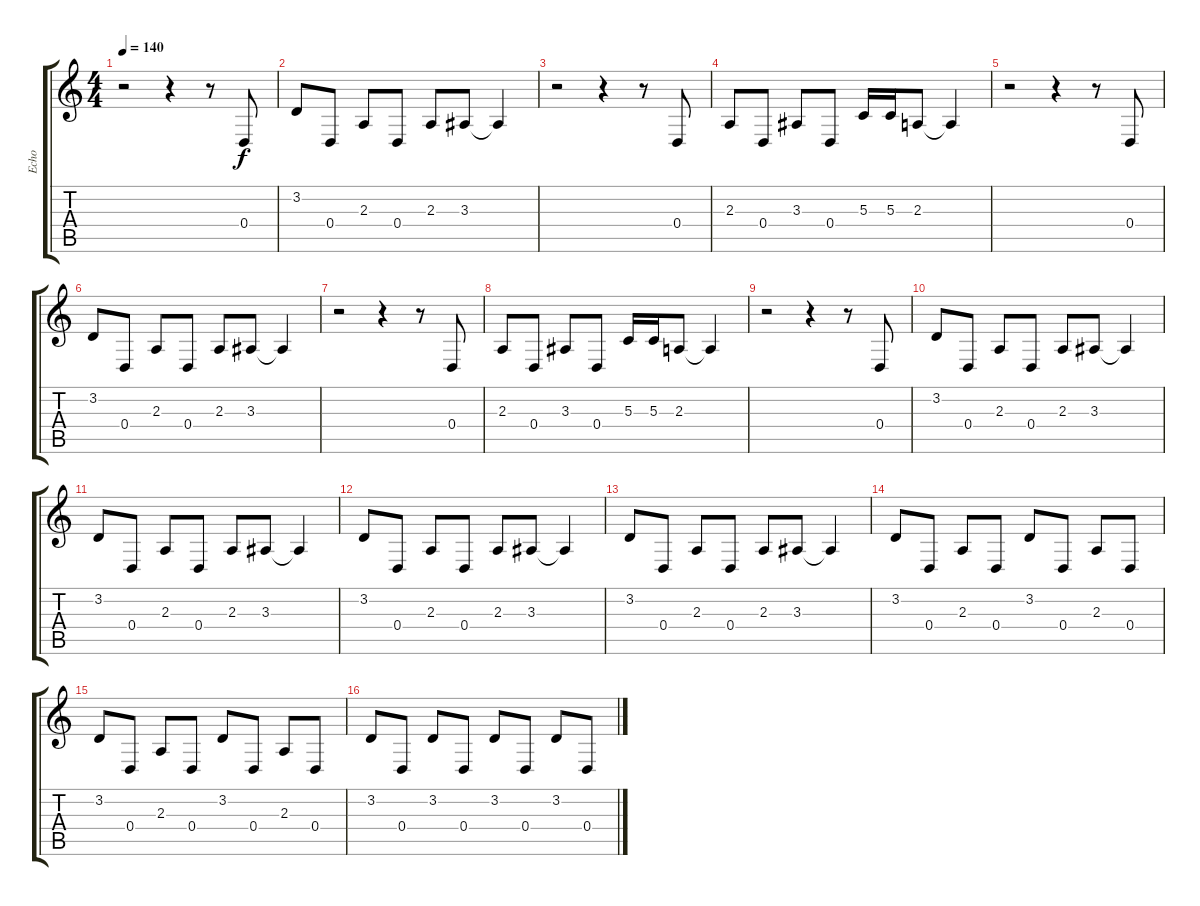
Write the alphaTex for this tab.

\track ("Echo" "Echo") {instrument fx7echoes}
\staff {score tabs}
\tuning (E4 B3 G3 D3 A2 D2) {hide}
\ts (4 4)
\tempo 140
\clef g2
\ks c
r.2{dy f} r.4 r.8 0.4.8 |
3.2.8 0.4.8 2.3.8 0.4.8 2.3.8 3.3.8 3.3{t}.4 |
r.2 r.4 r.8 0.4.8 |
2.3.8 0.4.8 3.3.8 0.4.8 5.3.16 5.3.16 2.3.8 2.3{t}.4 |
r.2 r.4 r.8 0.4.8 |
3.2.8 0.4.8 2.3.8 0.4.8 2.3.8 3.3.8 3.3{t}.4 |
r.2 r.4 r.8 0.4.8 |
2.3.8 0.4.8 3.3.8 0.4.8 5.3.16 5.3.16 2.3.8 2.3{t}.4 |
r.2 r.4 r.8 0.4.8 |
3.2.8 0.4.8 2.3.8 0.4.8 2.3.8 3.3.8 3.3{t}.4 |
3.2.8 0.4.8 2.3.8 0.4.8 2.3.8 3.3.8 3.3{t}.4 |
3.2.8 0.4.8 2.3.8 0.4.8 2.3.8 3.3.8 3.3{t}.4 |
3.2.8 0.4.8 2.3.8 0.4.8 2.3.8 3.3.8 3.3{t}.4 |
3.2.8 0.4.8 2.3.8 0.4.8 3.2.8 0.4.8 2.3.8 0.4.8 |
3.2.8 0.4.8 2.3.8 0.4.8 3.2.8 0.4.8 2.3.8 0.4.8 |
3.2.8 0.4.8 3.2.8 0.4.8 3.2.8 0.4.8 3.2.8 0.4.8
